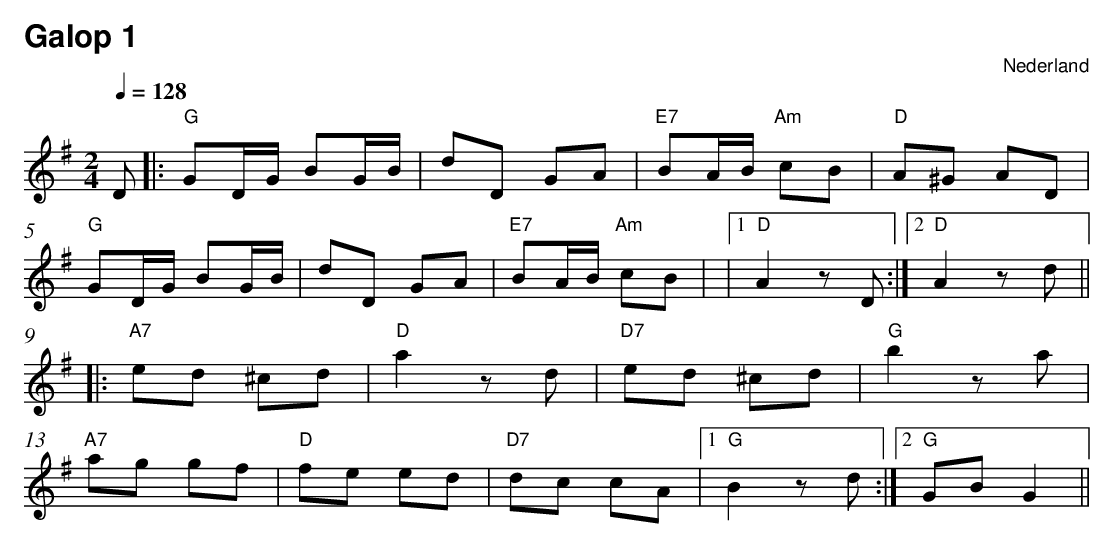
X:1
T:Galop 1
O:Nederland
M:2/4
L:1/8
Q:1/4=128
K:G
V:1
D  |:"G" GD/G/ BG/B/ |dD GA |"E7" BA/B/ "Am" cB |
"D" A^G AD |"G" GD/G/ BG/B/ |dD GA |"E7" BA/B/ "Am" cB |
|1 "D" A2 zD :|2 "D" A2 zd || |:"A7" ed ^cd |"D" a2 zd |
"D7" ed ^cd |"G" b2 za |"A7" ag gf |"D" fe ed |
"D7" dc cA |1 "G" B2 zd :|2 "G" GB G2 ||
